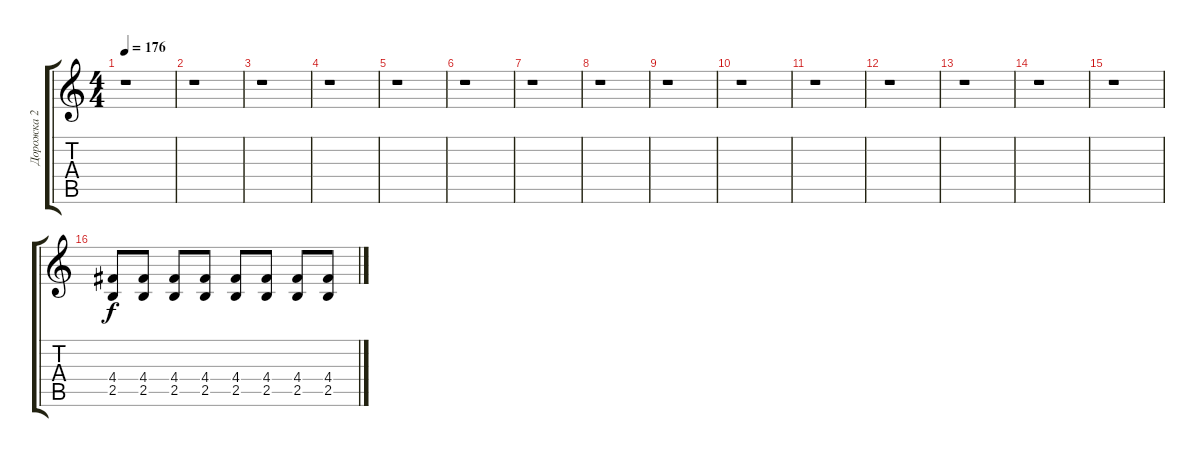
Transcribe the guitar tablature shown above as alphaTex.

\track ("Дорожка 2" "Дорожка 2") {instrument distortionguitar}
\staff {score tabs}
\tuning (E4 B3 G3 D3 A2 E2) {hide}
\ts (4 4)
\tempo 176
\clef g2
\ks c
r.1{dy f} |
r.1 |
r.1 |
r.1 |
r.1 |
r.1 |
r.1 |
r.1 |
r.1 |
r.1 |
r.1 |
r.1 |
r.1 |
r.1 |
r.1 |
(4.4 2.5).8 (4.4 2.5).8 (4.4 2.5).8 (4.4 2.5).8 (4.4 2.5).8 (4.4 2.5).8 (4.4 2.5).8 (4.4 2.5).8
